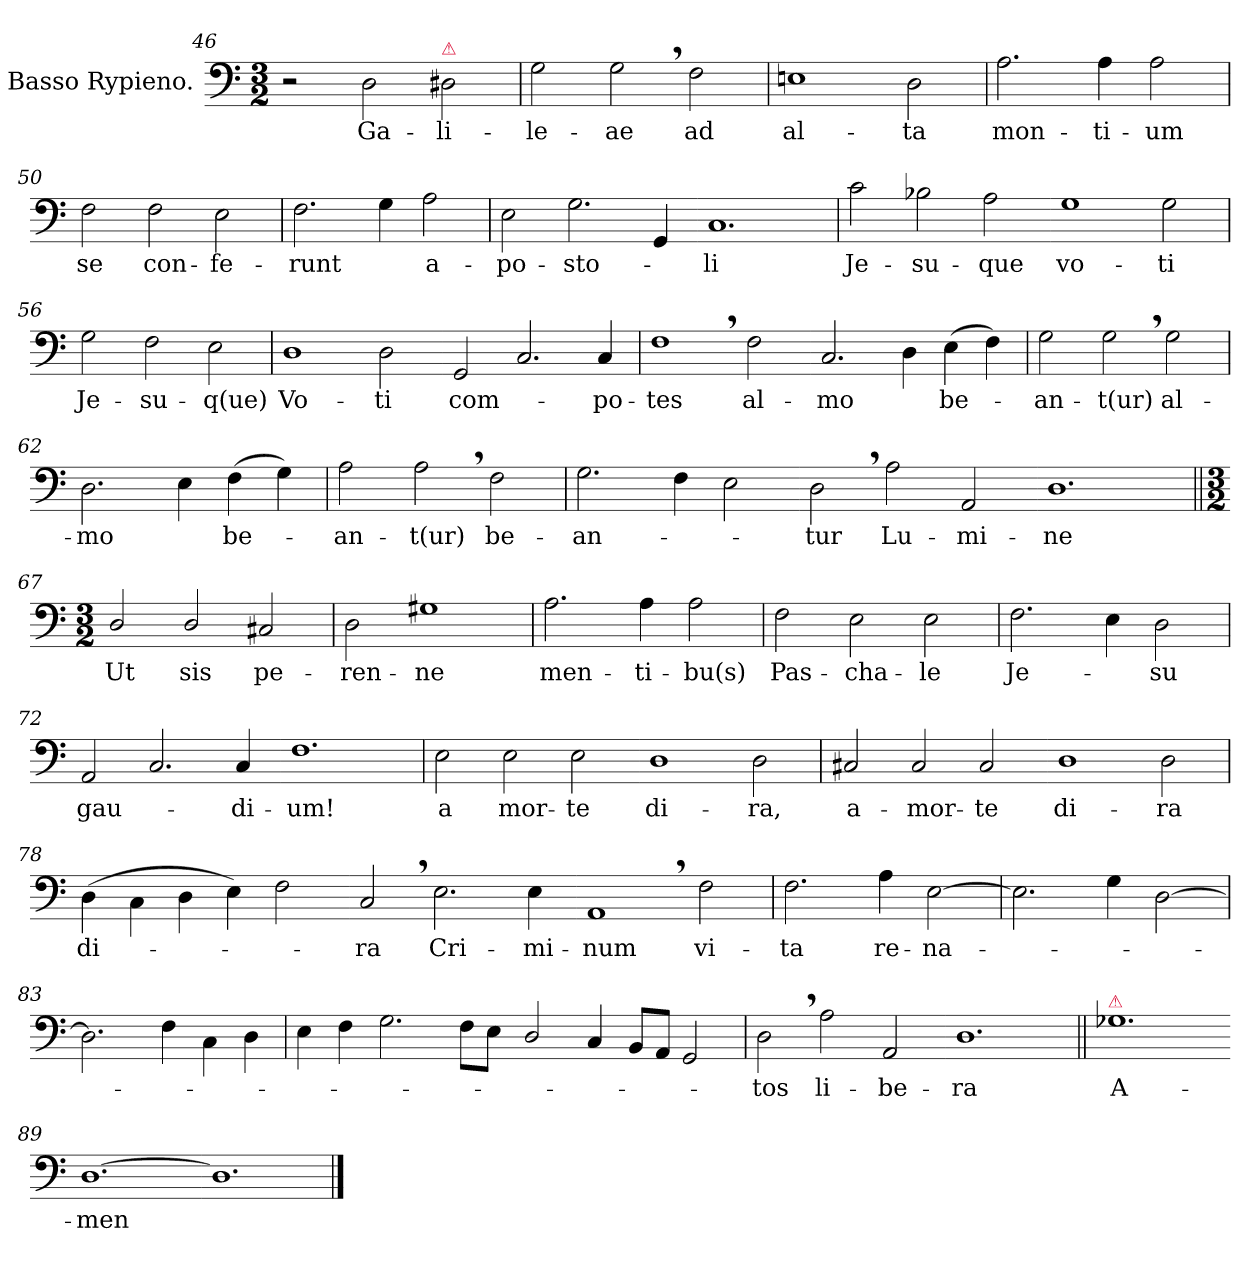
**kern	**text
*part1	*part1
*staff1	*staff1
*I"Basso Rypieno.	*
*I'B	*
*clefF4	*
*k[]	*
*M3/2	*
=46	=46
2r	.
2D\	Ga-
!LO:TX:a:color=crimson:t=⚠	!
2D#X\	-li-
=47	=47
2G\	-le-
2G,<\	-ae
2F\	ad
=48	=48
1En	al-
2D\	-ta
=49	=49
2.A\	mon-
4A\	-ti-
2A\	-um
=50	=50
2F\	se
2F\	con-
2E\	-fe-
=51	=51
2.F\	-runt
4G\	.
2A\	a-
=52	=52
2E\	-po-
2.G\	-sto-
4GG/	.
=53-	=53-
1.C	-li
=54	=54
2c\	Je-
2B-X\	-su-
2A\	-que
=55-	=55-
1G	vo-
2G\	-ti
=56	=56
2G\	Je-
2F\	-su-
2E\	-q(ue)
=57	=57
1D	Vo-
2D\	-ti
=58-	=58-
2GG/	com-
2.C/	.
4C/	-po-
=59	=59
1F,<	-tes
2F\	al-
=60-	=60-
2.C/	-mo
4D\	.
(4E\	be-
4F\)	.
=61	=61
2G\	-an-
2G,<\	-t(ur)
!	!LO:LY:i
2G\	al-
=62	=62
!	!LO:LY:i
2.D\	-mo
4E\	.
!	!LO:LY:i
(4F\	be-
4G\)	.
=63	=63
!	!LO:LY:i
2A\	-an-
!	!LO:LY:i
2A,<\	-t(ur)
2F\	be-
=64	=64
2.G\	-an-
4F\	.
2E\	.
=65-	=65-
2D,<\	-tur
2A\	Lu-
2AA/	-mi-
=66-	=66-
1.D	-ne
=67||	=67||
*M3/2	*
2D/	Ut
2D/	sis
2C#X/	pe-
=68	=68
2D\	-ren-
1G#X	-ne
=69	=69
2.A\	men-
4A\	-ti-
2A\	-bu(s)
=70	=70
2F\	Pas-
2E\	-cha-
2E\	-le
=71	=71
2.F\	Je-
4E\	.
2D\	-su
=72	=72
2AA/	gau-
2.C/	.
4C/	-di-
=73-	=73-
1.F	-um!
=74	=74
2E\	a
2E\	mor-
2E\	-te
=75-	=75-
1D	di-
2D\	-ra,
=76	=76
2C#X/	a-
2C#/	-mor-
2C#/	-te
=77-	=77-
1D	di-
2D\	-ra
=78	=78
!	!LO:LY:i
(4D\	di-
4C\	.
4D\	.
4E\)	.
2F\	.
=79-	=79-
!	!LO:LY:i
2C,</	-ra
2.E\	Cri-
4E\	-mi-
=80-	=80-
1AA,<	-num
2F\	vi-
=81	=81
2.F\	-ta
4A\	re-
[2E\	-na-
=82	=82
2.E\]	.
4G\	.
[2D\	.
=83	=83
2.D\]	.
4F\	.
4C\	.
4D\	.
=84	=84
4E\	.
4F\	.
2.G\	.
8F\L	.
8E\J	.
=85-	=85-
2D/	.
4C/	.
8BB/L	.
8AA/J	.
2GG/	.
=86	=86
2D,<\	-tos
2A\	li-
2AA/	-be-
=87-	=87-
1.D	-ra
=88||	=88||
!LO:TX:a:color=crimson:t=⚠	!
1.G-X	A-
=89-	=89-
[1.D	-men
=90-	=90-
1.D]	.
==	==
*-	*-
